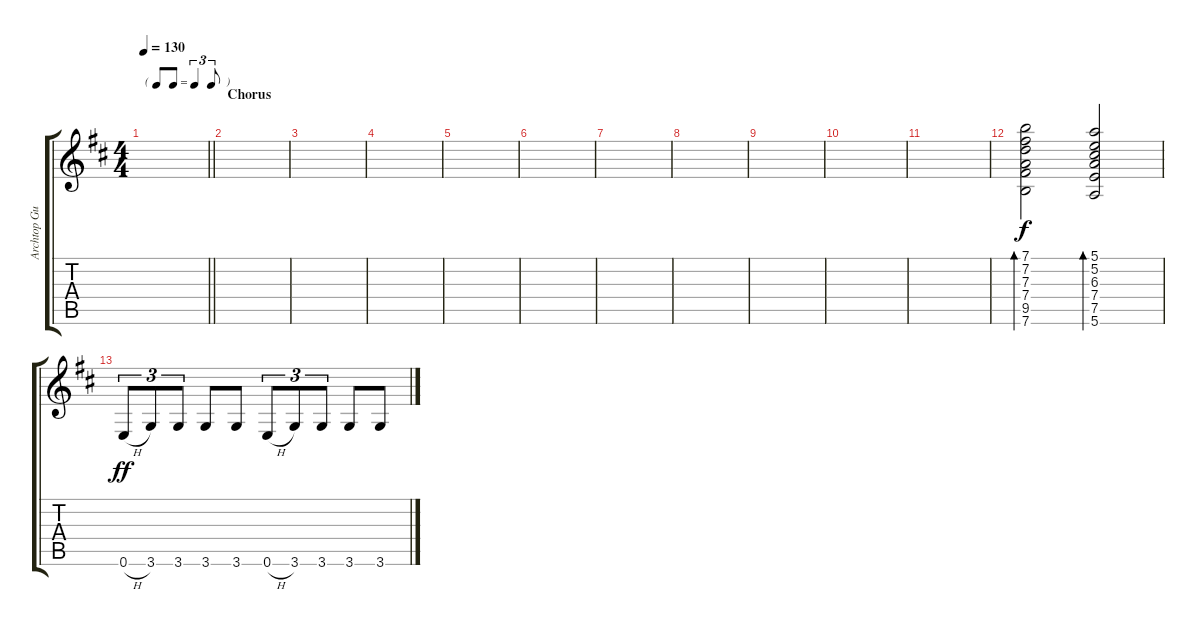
\track ("Archtop Guitar" "Archtop Gu") {instrument electricguitarjazz}
\staff {score tabs}
\tuning (E4 B3 G3 D3 A2 E2) {hide}
\ts (4 4)
\tf triplet8th
\tempo 130
\clef g2
\barLineRight lightlight
\ks d
|
\section ("" "Chorus")
|
|
|
|
|
|
|
|
|
|
(7.1 7.2 7.3 7.4 9.5 7.6).2{bd 60} (5.1 5.2 6.3 7.4 7.5 5.6).2{bd 60} |
0.6{h}.8{tu (3 2) dy ff} 3.6.8{tu (3 2)} 3.6.8{tu (3 2)} 3.6.8 3.6.8 0.6{h}.8{tu (3 2)} 3.6.8{tu (3 2)} 3.6.8{tu (3 2)} 3.6.8 3.6.8
